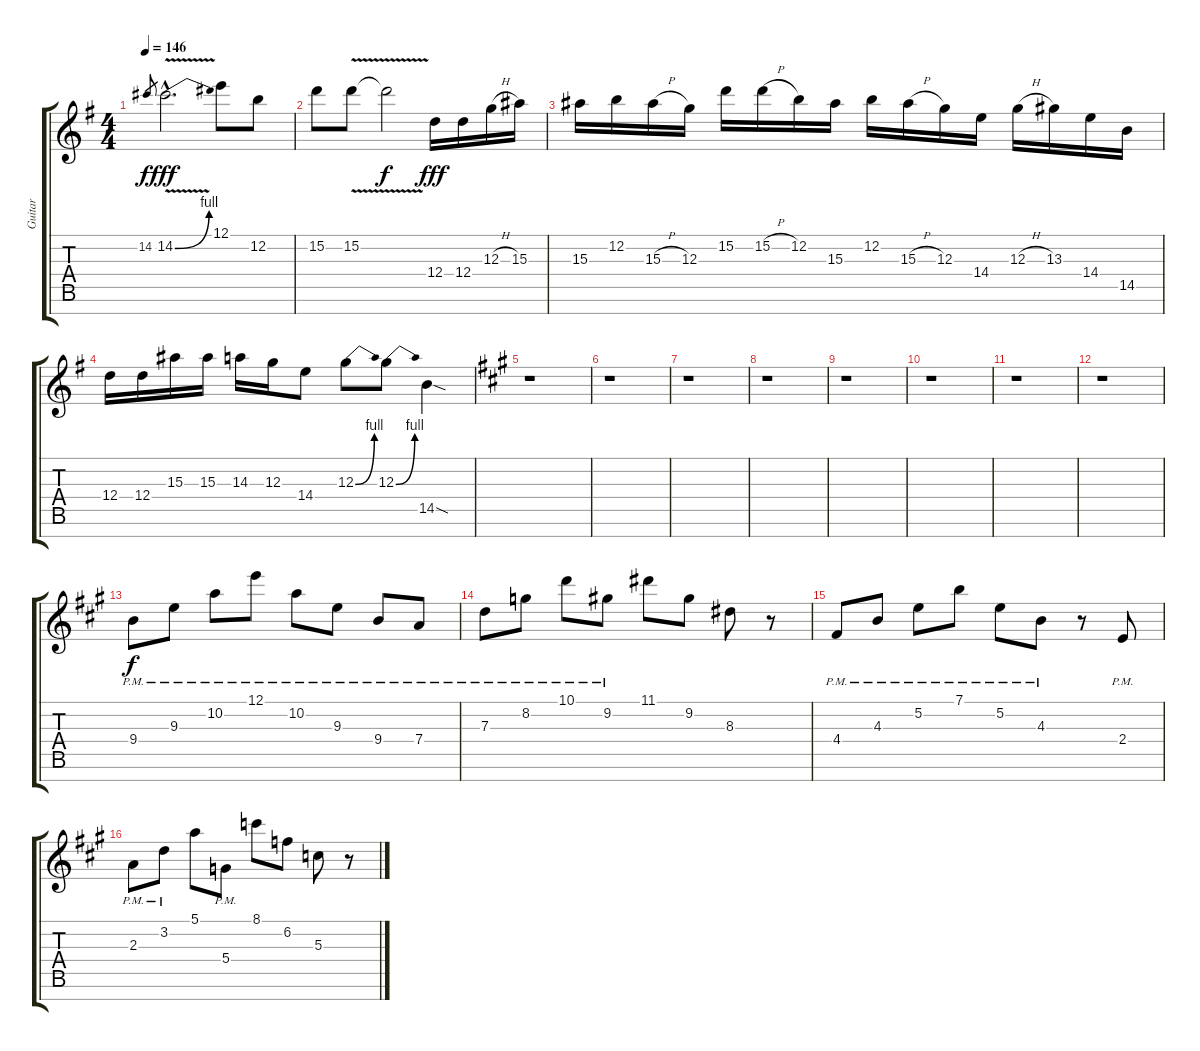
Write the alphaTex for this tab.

\track ("Guitar" "Guitar") {instrument distortionguitar}
\staff {score tabs}
\tuning (E4 B3 G3 D3 A2 E2 B1) {hide}
\ts (4 4)
\tempo 146
\clef g2
\ks g
14.2.8{gr dy f} 14.2{be (bend 0 0 60 4) v hac}.2{d dy fff} 12.1.8 12.2.8 |
15.2.8 15.2{v}.8 15.2{t}.2{dy f} 12.4.16{dy fff} 12.4.16 12.3{h}.16 15.3.16 |
15.3.16 12.2.16 15.3{h}.16 12.3.16 15.2.16 15.2{h}.16 12.2.16 15.3.16 12.2.16 15.3{h}.16 12.3.16 14.4.16 12.3{h}.16 13.3.16 14.4.16 14.5.16 |
12.4.16 12.4.16 15.3.16 15.3.16 14.3.16 12.3.16 14.4.8 12.3{be (bend 0 0 60 4)}.8 12.3{be (bend 0 0 60 4)}.8 14.5{sod}.4 |
\ks a
r.1 |
r.1 |
r.1 |
r.1 |
r.1 |
r.1 |
r.1 |
r.1 |
9.4{pm}.8{dy f} 9.3{pm}.8 10.2{pm}.8 12.1{pm}.8 10.2{pm}.8 9.3{pm}.8 9.4{pm}.8 7.4{pm}.8 |
7.3{pm}.8 8.2{pm}.8 10.1{pm}.8 9.2{pm}.8 11.1.8 9.2.8 8.3.8 r.8 |
4.4{pm}.8 4.3{pm}.8 5.2{pm}.8 7.1{pm}.8 5.2{pm}.8 4.3{pm}.8 r.8 2.4{pm}.8 |
2.3{pm}.8 3.2{pm}.8 5.1.8 5.4{pm}.8 8.1.8 6.2.8 5.3.8 r.8
